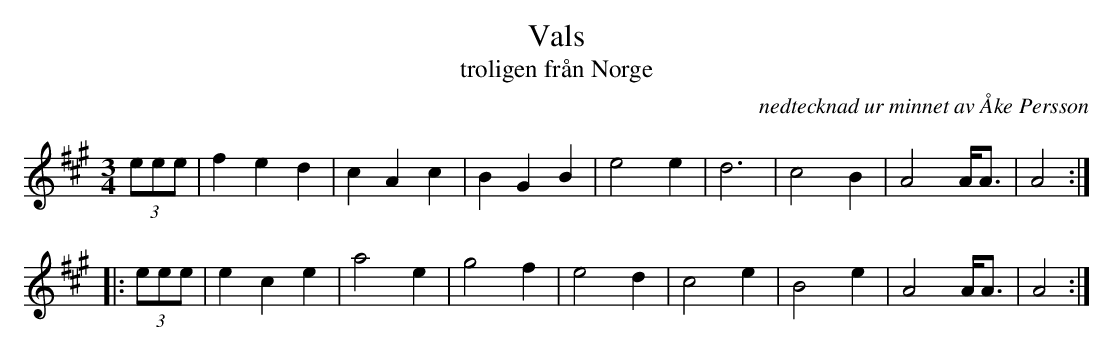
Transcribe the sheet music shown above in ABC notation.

X:1
T:Vals
T:troligen från Norge
C:nedtecknad ur minnet av Åke Persson
M:3/4
L:1/8
K:A
(3eee | f2 e2 d2 | c2 A2 c2 | B2 G2 B2 | e4 e2 | d6 | c4 B2 | A4 A<A | A4 :|
|: (3eee | e2 c2 e2 | a4 e2 | g4 f2 | e4 d2 | c4 e2 | B4 e2 | A4 A<A | A4 :|
